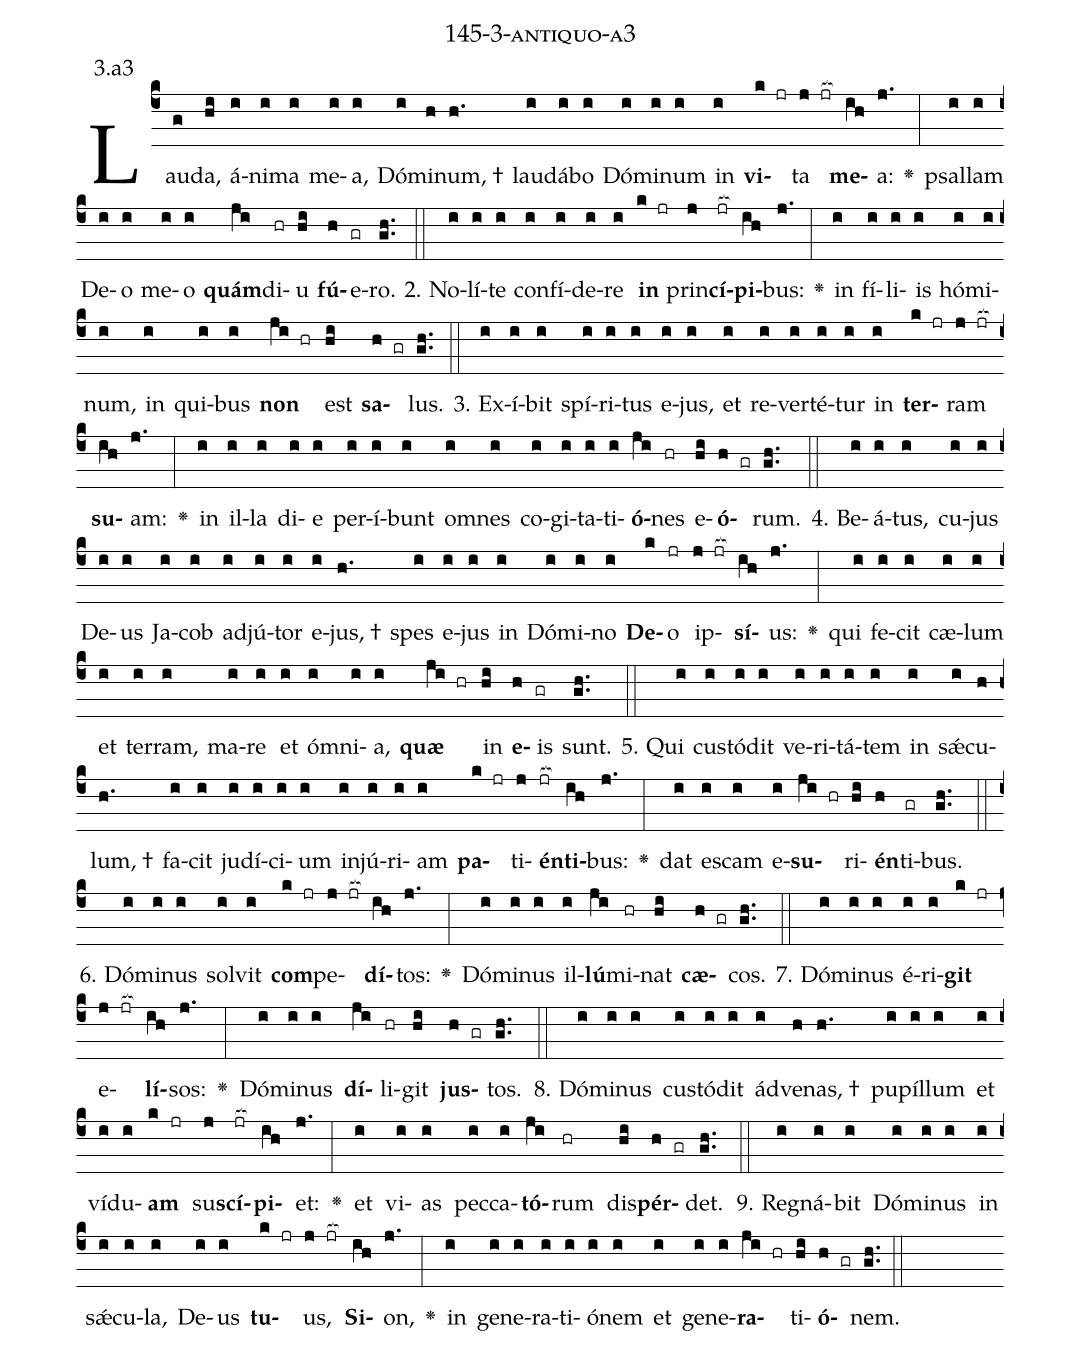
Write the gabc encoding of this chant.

name: 145-3-antiquo-a3;
annotation: 3.a3;
%%
(c4)Lau(g)da,(hi) á(i)ni(i)ma(i) me(i)a,(i) Dó(i)mi(h)num, †(h.) lau(i)dá(i)bo(i) Dó(i)mi(i)num(i) in(i) <b>vi</b>(k jr)ta(j jr[ocb:1{]) <b>me</b>(ih[ocb:0}])a:(j.) <v>\greheightstar</v>(:) psal(i)lam(i) De(i)o(i) me(i)o(i) <b>quám</b>(ji)di(hr)u(hi) <b>fú</b>(h)e(gr)ro.(gh..) (::)
2. No(i)lí(i)te(i) con(i)fí(i)de(i)re(i) <b>in</b>(k jr) prin(j)<b>cí</b>(jr[ocb:1{])<b>pi</b>(ih[ocb:0}])bus:(j.) <v>\greheightstar</v>(:) in(i) fí(i)li(i)is(i) hó(i)mi(i)num,(i) in(i) qui(i)bus(i) <b>non</b>(ji hr) est(hi) <b>sa</b>(h gr)lus.(gh..) (::)
3. Ex(i)í(i)bit(i) spí(i)ri(i)tus(i) e(i)jus,(i) et(i) re(i)ver(i)té(i)tur(i) in(i) <b>ter</b>(k jr)ram(j jr[ocb:1{]) <b>su</b>(ih[ocb:0}])am:(j.) <v>\greheightstar</v>(:) in(i) il(i)la(i) di(i)e(i) per(i)í(i)bunt(i) om(i)nes(i) co(i)gi(i)ta(i)ti(i)<b>ó</b>(ji)nes(hr) e(hi)<b>ó</b>(h gr)rum.(gh..) (::)
4. Be(i)á(i)tus,(i) cu(i)jus(i) De(i)us(i) Ja(i)cob(i) ad(i)jú(i)tor(i) e(i)jus, †(h.) spes(i) e(i)jus(i) in(i) Dó(i)mi(i)no(i) <b>De</b>(k)o(jr) ip(j jr[ocb:1{])<b>sí</b>(ih[ocb:0}])us:(j.) <v>\greheightstar</v>(:) qui(i) fe(i)cit(i) cæ(i)lum(i) et(i) ter(i)ram,(i) ma(i)re(i) et(i) óm(i)ni(i)a,(i) <b>quæ</b>(ji hr) in(hi) <b>e</b>(h)is(gr) sunt.(gh..) (::)
5. Qui(i) cus(i)tó(i)dit(i) ve(i)ri(i)tá(i)tem(i) in(i) sǽ(i)cu(h)lum, †(h.) fa(i)cit(i) ju(i)dí(i)ci(i)um(i) in(i)jú(i)ri(i)am(i) <b>pa</b>(k jr)ti(j)<b>én</b>(jr[ocb:1{])<b>ti</b>(ih[ocb:0}])bus:(j.) <v>\greheightstar</v>(:) dat(i) es(i)cam(i) e(i)<b>su</b>(ji hr)ri(hi)<b>én</b>(h)ti(gr)bus.(gh..) (::)
6. Dó(i)mi(i)nus(i) sol(i)vit(i) <b>com</b>(k jr)pe(j jr[ocb:1{])<b>dí</b>(ih[ocb:0}])tos:(j.) <v>\greheightstar</v>(:) Dó(i)mi(i)nus(i) il(i)<b>lú</b>(ji)mi(hr)nat(hi) <b>cæ</b>(h gr)cos.(gh..) (::)
7. Dó(i)mi(i)nus(i) é(i)ri(i)<b>git</b>(k jr) e(j jr[ocb:1{])<b>lí</b>(ih[ocb:0}])sos:(j.) <v>\greheightstar</v>(:) Dó(i)mi(i)nus(i) <b>dí</b>(ji)li(hr)git(hi) <b>jus</b>(h gr)tos.(gh..) (::)
8. Dó(i)mi(i)nus(i) cus(i)tó(i)dit(i) ád(i)ve(h)nas, †(h.) pu(i)píl(i)lum(i) et(i) ví(i)du(i)<b>am</b>(k jr) su(j)<b>scí</b>(jr[ocb:1{])<b>pi</b>(ih[ocb:0}])et:(j.) <v>\greheightstar</v>(:) et(i) vi(i)as(i) pec(i)ca(i)<b>tó</b>(ji)rum(hr) dis(hi)<b>pér</b>(h gr)det.(gh..) (::)
9. Re(i)gná(i)bit(i) Dó(i)mi(i)nus(i) in(i) sǽ(i)cu(i)la,(i) De(i)us(i) <b>tu</b>(k jr)us,(j jr[ocb:1{]) <b>Si</b>(ih[ocb:0}])on,(j.) <v>\greheightstar</v>(:) in(i) ge(i)ne(i)ra(i)ti(i)ó(i)nem(i) et(i) ge(i)ne(i)<b>ra</b>(ji hr)ti(hi)<b>ó</b>(h gr)nem.(gh..) (::)
